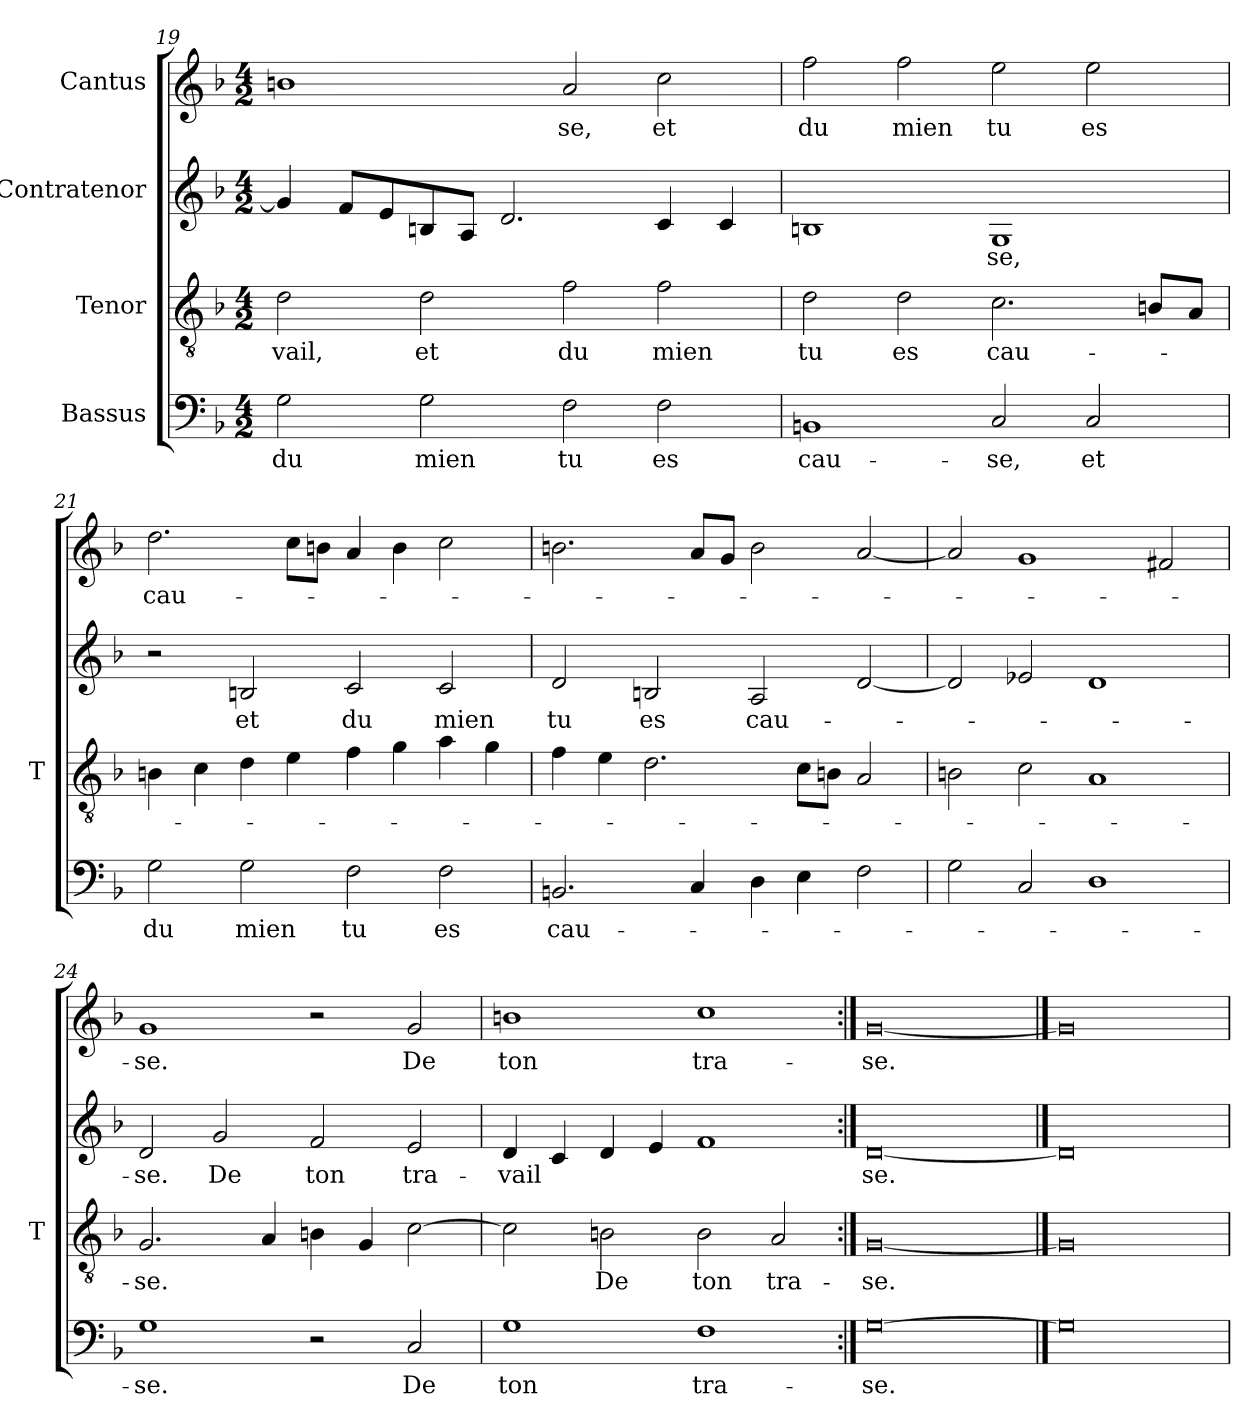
**kern	**text	**kern	**text	**kern	**text	**kern	**text
*part4	*part4	*part3	*part3	*part2	*part2	*part1	*part1
*staff4	*staff4	*staff3	*staff3	*staff2	*staff2	*staff1	*staff1
*I"Bassus	*	*I"Tenor	*	*I"Contratenor	*	*I"Cantus	*
*	*	*I'T	*	*	*	*	*
*clefF4	*	*clefGv2	*	*clefG2	*	*clefG2	*
*k[b-]	*	*k[b-]	*	*k[b-]	*	*k[b-]	*
*M4/2	*	*M4/2	*	*M4/2	*	*M4/2	*
=19	=19	=19	=19	=19	=19	=19	=19
2G	-du	2d	-vail,	4g]	.	1b	.
.	.	.	.	8fL	.	.	.
.	.	.	.	8e	.	.	.
2G	-mien	2d	-et	8B	.	.	.
.	.	.	.	8AJ	.	.	.
.	.	.	.	2.d	.	.	.
2F	-tu	2f	-du	.	.	2a	-se,
2F	-es	2f	-mien	4c	.	2cc	-et
.	.	.	.	4c	.	.	.
=20	=20	=20	=20	=20	=20	=20	=20
1BBn	cau-	2d	-tu	1B	.	2ff	-du
.	.	2d	-es	.	.	2ff	-mien
2C	-se,	2.c	cau-	1G	-se,	2ee	-tu
2C	-et	.	.	.	.	2ee	-es
.	.	8BnL	.	.	.	.	.
.	.	8AJ	.	.	.	.	.
=21	=21	=21	=21	=21	=21	=21	=21
2G	-du	4Bn	.	2r	.	2.dd	cau-
.	.	4c	.	.	.	.	.
2G	-mien	4d	.	2B	-et	.	.
.	.	4e	.	.	.	8ccL	.
.	.	.	.	.	.	8bJ	.
2F	-tu	4f	.	2c	-du	4a	.
.	.	4g	.	.	.	4b	.
2F	-es	4a	.	2c	-mien	2cc	.
.	.	4g	.	.	.	.	.
=22	=22	=22	=22	=22	=22	=22	=22
2.BBn	cau-	4f	.	2d	-tu	2.b	.
.	.	4e	.	.	.	.	.
.	.	2.d	.	2B	-es	.	.
4C	.	.	.	.	.	8aL	.
.	.	.	.	.	.	8gJ	.
4D	.	.	.	2A	cau-	2b	.
4E	.	8cL	.	.	.	.	.
.	.	8BnJ	.	.	.	.	.
2F	.	2A	.	[2d	.	[2a	.
=23	=23	=23	=23	=23	=23	=23	=23
2G	.	2Bn	.	2d]	.	2a]	.
2C	.	2c	.	2e-X	.	1g	.
1D	.	1A	.	1d	.	.	.
.	.	.	.	.	.	2f#X	.
=24	=24	=24	=24	=24	=24	=24	=24
1G	-se.	2.G	-se.	2d	-se.	1g	-se.
.	.	.	.	2g	-De	.	.
.	.	4A	.	.	.	.	.
2r	.	4Bn	.	2f	-ton	2r	.
.	.	4G	.	.	.	.	.
2C	-De	[2c	.	2e	tra-	2g	-De
=25	=25	=25	=25	=25	=25	=25	=25
1G	-ton	2c]	.	4d	-vail	1b	-ton
.	.	.	.	4c	.	.	.
.	.	2Bn	-De	4d	.	.	.
.	.	.	.	4e	.	.	.
1F	tra-	2B	-ton	1f	.	1cc	tra-
.	.	2A	tra-	.	.	.	.
=26:|!	=26:|!	=26:|!	=26:|!	=26:|!	=26:|!	=26:|!	=26:|!
[0G	-se.	[0G	-se.	[0d	-se.	[0g	-se.
==27	==27	==27	==27	==27	==27	==27	==27
0G]	.	0G]	.	0d]	.	0g]	.
=	=	=	=	=	=	=	=
*-	*-	*-	*-	*-	*-	*-	*-
